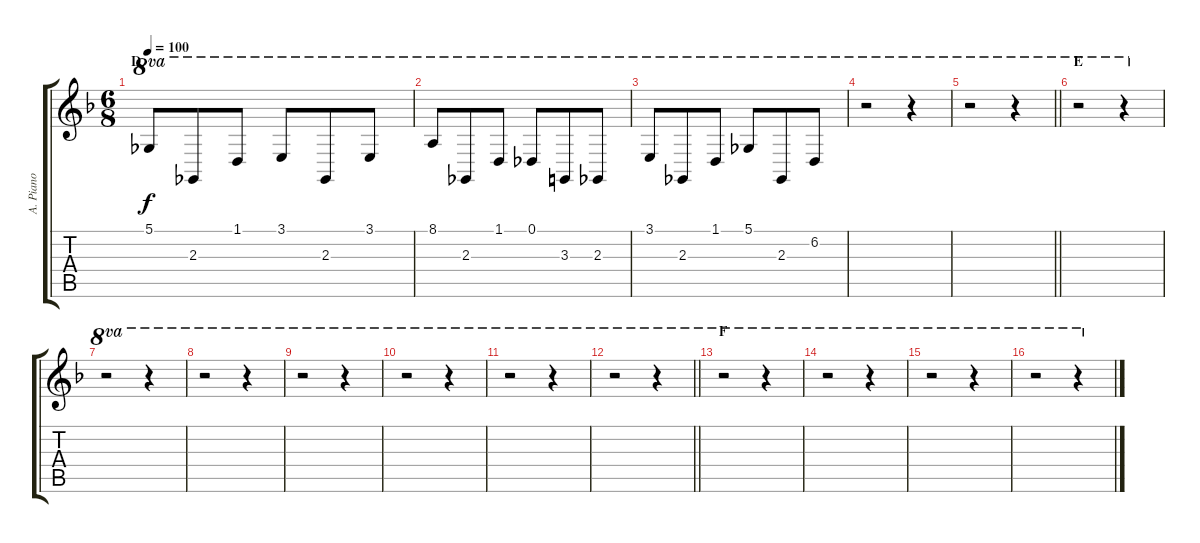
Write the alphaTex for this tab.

\track ("A. Piano" "A. Piano") {instrument acousticgrandpiano}
\staff {score tabs}
\tuning (Db4 Ab3 E3 B2 Gb2 B1) {hide}
\ts (6 8)
\section ("" "D")
\tempo 100
\clef g2
\ks f
5.1.8{ot 8va dy f} 2.3.8{ot 8va} 1.1.8{ot 8va} 3.1.8{ot 8va} 2.3.8{ot 8va} 3.1.8{ot 8va} |
8.1.8{ot 8va} 2.3.8{ot 8va} 1.1.8{ot 8va} 0.1.8{ot 8va} 3.3.8{ot 8va} 2.3.8{ot 8va} |
3.1.8{ot 8va} 2.3.8{ot 8va} 1.1.8{ot 8va} 5.1.8{ot 8va} 2.3.8{ot 8va} 6.2.8{ot 8va} |
r.2{ot 8va} r.4{ot 8va} |
\barLineRight lightlight
r.2{ot 8va} r.4{ot 8va} |
\section ("" "E")
r.2{ot 8va} r.4{ot 8va} |
r.2{ot 8va} r.4{ot 8va} |
r.2{ot 8va} r.4{ot 8va} |
r.2{ot 8va} r.4{ot 8va} |
r.2{ot 8va} r.4{ot 8va} |
r.2{ot 8va} r.4{ot 8va} |
\barLineRight lightlight
r.2{ot 8va} r.4{ot 8va} |
\section ("" "F")
r.2{ot 8va} r.4{ot 8va} |
r.2{ot 8va} r.4{ot 8va} |
r.2{ot 8va} r.4{ot 8va} |
r.2{ot 8va} r.4{ot 8va}
